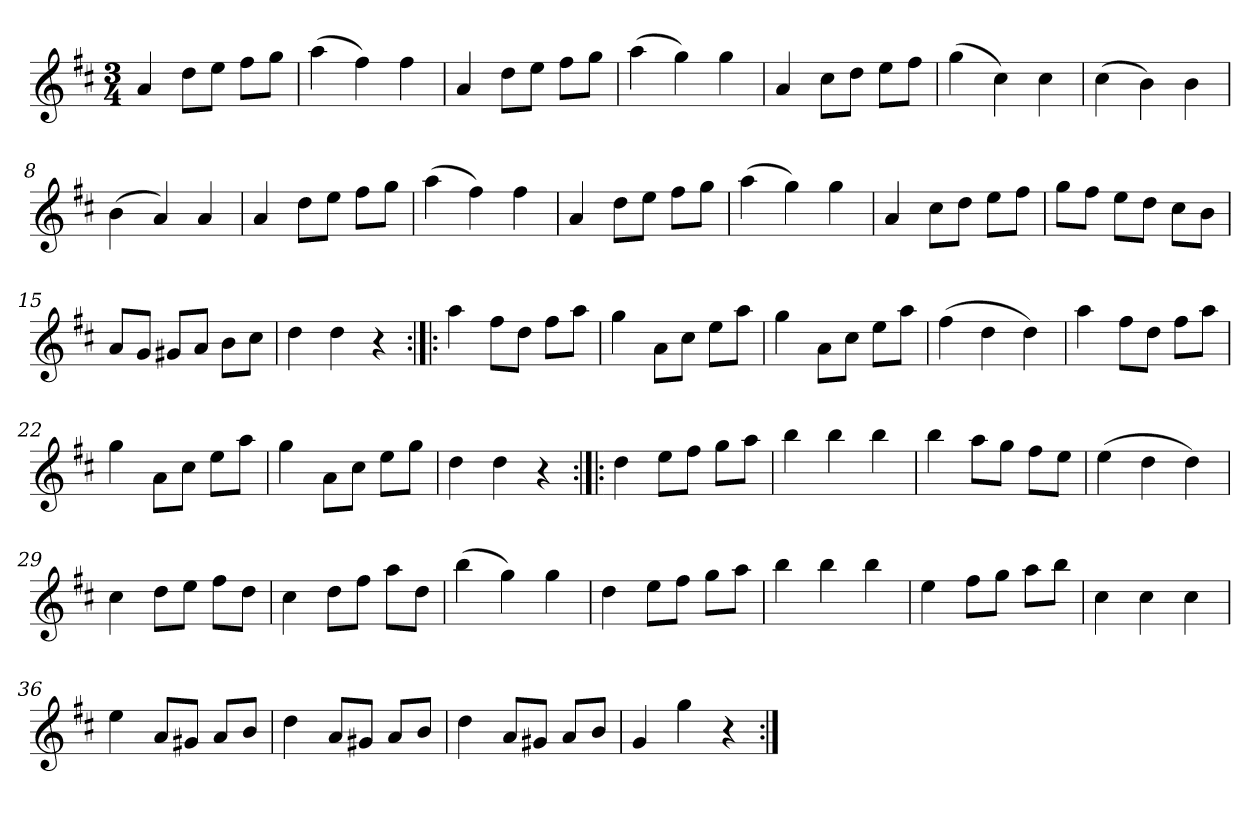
**kern
*part1
*staff1
*clefG2
*k[f#c#]
*D:
*M3/4
*MM120
=1
4a
8dd\L
8ee\J
8ff#\L
8gg\J
=2
(4aa
4ff#)
4ff#
=3
4a
8dd\L
8ee\J
8ff#\L
8gg\J
=4
(4aa
4gg)
4gg
=5
4a
8cc#\L
8dd\J
8ee\L
8ff#\J
=6
(4gg
4cc#)
4cc#
=7
(4cc#
4b)
4b
=8
(4b
4a)
4a
=9
4a
8dd\L
8ee\J
8ff#\L
8gg\J
=10
(4aa
4ff#)
4ff#
=11
4a
8dd\L
8ee\J
8ff#\L
8gg\J
=12
(4aa
4gg)
4gg
=13
4a
8cc#\L
8dd\J
8ee\L
8ff#\J
=14
8gg\L
8ff#\J
8ee\L
8dd\J
8cc#\L
8b\J
=15
8a/L
8g/J
8g#X/L
8a/J
8b\L
8cc#\J
=16
4dd
4dd
4r
=17:|!|:
4aa
8ff#\L
8dd\J
8ff#\L
8aa\J
=18
4gg
8a\L
8cc#\J
8ee\L
8aa\J
=19
4gg
8a\L
8cc#\J
8ee\L
8aa\J
=20
(4ff#
4dd
4dd)
=21
4aa
8ff#\L
8dd\J
8ff#\L
8aa\J
=22
4gg
8a\L
8cc#\J
8ee\L
8aa\J
=23
4gg
8a\L
8cc#\J
8ee\L
8gg\J
=24
4dd
4dd
4r
=25:|!|:
4dd
8ee\L
8ff#\J
8gg\L
8aa\J
=26
4bb
4bb
4bb
=27
4bb
8aa\L
8gg\J
8ff#\L
8ee\J
=28
(4ee
4dd
4dd)
=29
4cc#
8dd\L
8ee\J
8ff#\L
8dd\J
=30
4cc#
8dd\L
8ff#\J
8aa\L
8dd\J
=31
(4bb
4gg)
4gg
=32
4dd
8ee\L
8ff#\J
8gg\L
8aa\J
=33
4bb
4bb
4bb
=34
4ee
8ff#\L
8gg\J
8aa\L
8bb\J
=35
4cc#
4cc#
4cc#
=36
4ee
8a/L
8g#X/J
8a/L
8b/J
=37
4dd
8a/L
8g#X/J
8a/L
8b/J
=38
4dd
8a/L
8g#X/J
8a/L
8b/J
=39
4g
4gg
4r
=:|!
*-
